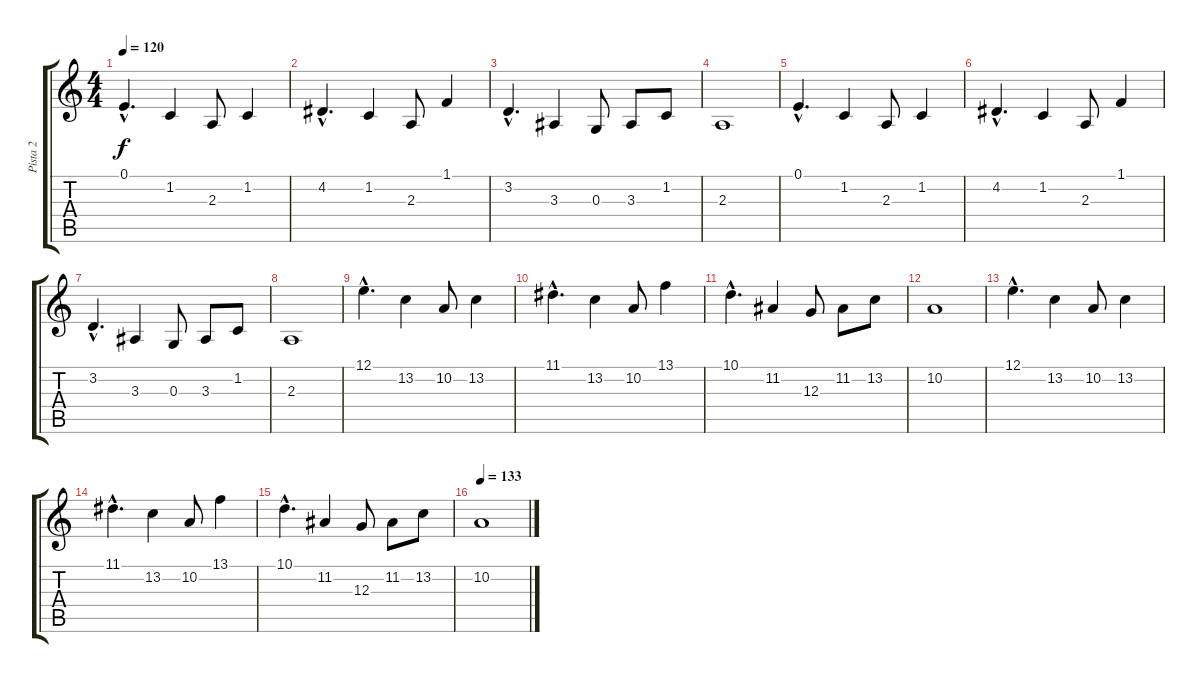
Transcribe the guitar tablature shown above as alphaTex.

\track ("Pista 2" "Pista 2") {instrument acousticgrandpiano}
\staff {score tabs}
\tuning (E4 B3 G3 D3 A2 E2) {hide}
\ts (4 4)
\tempo 120
\clef g2
\ks c
0.1{hac}.4{d dy f} 1.2.4 2.3.8 1.2.4 |
4.2{hac}.4{d} 1.2.4 2.3.8 1.1.4 |
3.2{hac}.4{d} 3.3.4 0.3.8 3.3.8 1.2.8 |
2.3.1 |
0.1{hac}.4{d} 1.2.4 2.3.8 1.2.4 |
4.2{hac}.4{d} 1.2.4 2.3.8 1.1.4 |
3.2{hac}.4{d} 3.3.4 0.3.8 3.3.8 1.2.8 |
2.3.1 |
12.1{hac}.4{d} 13.2.4 10.2.8 13.2.4 |
11.1{hac}.4{d} 13.2.4 10.2.8 13.1.4 |
10.1{hac}.4{d} 11.2.4 12.3.8 11.2.8 13.2.8 |
10.2.1 |
12.1{hac}.4{d} 13.2.4 10.2.8 13.2.4 |
11.1{hac}.4{d} 13.2.4 10.2.8 13.1.4 |
10.1{hac}.4{d} 11.2.4 12.3.8 11.2.8 13.2.8 |
\tempo 133
10.2.1
